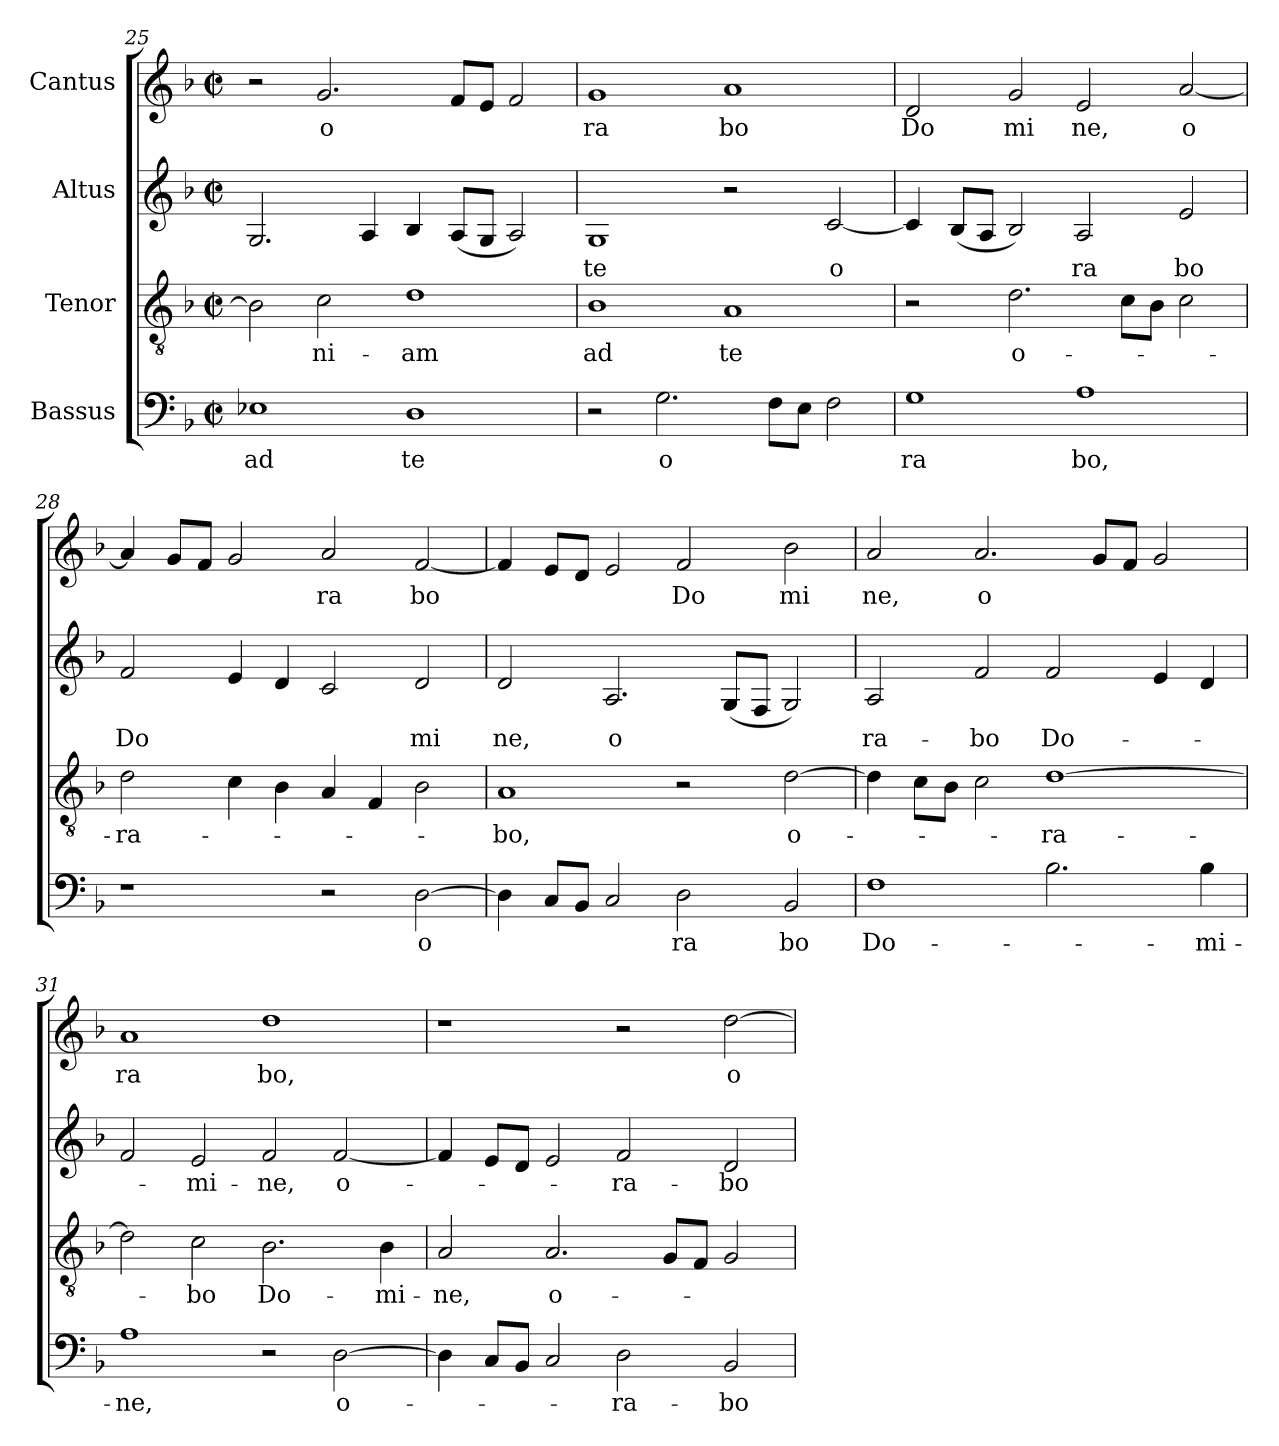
**kern	**text	**kern	**text	**kern	**text	**kern	**text
*part4	*part4	*part3	*part3	*part2	*part2	*part1	*part1
*staff4	*staff4	*staff3	*staff3	*staff2	*staff2	*staff1	*staff1
*I"Bassus	*	*I"Tenor	*	*I"Altus	*	*I"Cantus	*
!!LO:LB:g=z
*clefF4	*	*clefGv2	*	*clefG2	*	*clefG2	*
*k[b-]	*	*k[b-]	*	*k[b-]	*	*k[b-]	*
*F:	*	*F:	*	*F:	*	*F:	*
*M2/2	*	*M2/2	*	*M2/2	*	*M2/2	*
*met(c|)	*	*met(c|)	*	*met(c|)	*	*met(c|)	*
=25	=25	=25	=25	=25	=25	=25	=25
!	!LO:LY:b	!	!	!	!	!	!
1E-X	ad	2B-\]	.	2.G/	.	2r	.
!	!	!	!LO:LY:b	!	!	!	!LO:LY:b
.	.	2c\	ni-	.	.	2.g/	o
.	.	.	.	4A/	.	.	.
!	!LO:LY:b	!	!LO:LY:b	!	!	!	!
1D	te	1d	-am	4B-/	.	.	.
.	.	.	.	(>8A/L	.	8f/L	.
.	.	.	.	8G/J	.	8e/J	.
.	.	.	.	2A/)	.	2f/	.
=26	=26	=26	=26	=26	=26	=26	=26
!	!	!	!LO:LY:b	!	!LO:LY:b	!	!LO:LY:b
2r	.	1B-	ad	1G	te	1g	ra
!	!LO:LY:b	!	!	!	!	!	!
2.G\	o	.	.	.	.	.	.
!	!	!	!LO:LY:b	!	!	!	!LO:LY:b
.	.	1A	te	2r	.	1a	bo
8F\L	.	.	.	.	.	.	.
8E\J	.	.	.	.	.	.	.
!	!	!	!	!	!LO:LY:b	!	!
2F\	.	.	.	[<2c/	o	.	.
=27	=27	=27	=27	=27	=27	=27	=27
!	!LO:LY:b	!	!	!	!	!	!LO:LY:b
1G	ra	2r	.	4c/]	.	2d/	Do
.	.	.	.	(>8B-/L	.	.	.
.	.	.	.	8A/J	.	.	.
!	!	!	!LO:LY:b	!	!	!	!LO:LY:b
.	.	2.d\	o-	2B-/)	.	2g/	mi
!	!LO:LY:b	!	!	!	!LO:LY:b	!	!LO:LY:b
1A	bo,	.	.	2A/	ra	2e/	ne,
.	.	8c\L	.	.	.	.	.
.	.	8B-\J	.	.	.	.	.
!	!	!	!	!	!LO:LY:b	!	!LO:LY:b
.	.	2c\	.	2e/	bo	[<2a/	o
=28	=28	=28	=28	=28	=28	=28	=28
!	!	!	!LO:LY:b	!	!LO:LY:b	!	!
1r	.	2d\	-ra-	2f/	Do	4a/]	.
.	.	.	.	.	.	8g/L	.
.	.	.	.	.	.	8f/J	.
.	.	4c\	.	4e/	.	2g/	.
.	.	4B-\	.	4d/	.	.	.
!	!	!	!	!	!	!	!LO:LY:b
2r	.	4A/	.	2c/	.	2a/	ra
.	.	4F/	.	.	.	.	.
!	!LO:LY:b	!	!	!	!LO:LY:b	!	!LO:LY:b
[>2D\	o	2B-\	.	2d/	mi	[<2f/	bo
=29	=29	=29	=29	=29	=29	=29	=29
!	!	!	!LO:LY:b	!	!LO:LY:b	!	!
4D\]	.	1A	-bo,	2d/	ne,	4f/]	.
8C/L	.	.	.	.	.	8e/L	.
8BB-/J	.	.	.	.	.	8d/J	.
!	!	!	!	!	!LO:LY:b	!	!
2C/	.	.	.	2.A/	o	2e/	.
!	!LO:LY:b	!	!	!	!	!	!LO:LY:b
2D\	ra	2r	.	.	.	2f/	Do
.	.	.	.	(>8G/L	.	.	.
.	.	.	.	8F/J	.	.	.
!	!LO:LY:b	!	!LO:LY:b	!	!	!	!LO:LY:b
2BB-/	bo	[<2d\	o-	2G/)	.	2b-\	mi
!!LO:LB:g=z
=30	=30	=30	=30	=30	=30	=30	=30
!	!LO:LY:b	!	!	!	!LO:LY:b	!	!LO:LY:b
1F	Do-	4d\]	.	2A/	ra-	2a/	ne,
.	.	8c\L	.	.	.	.	.
.	.	8B-\J	.	.	.	.	.
!	!	!	!	!	!LO:LY:b	!	!LO:LY:b
.	.	2c\	.	2f/	-bo	2.a/	o
!	!	!	!LO:LY:b	!	!LO:LY:b	!	!
2.B-\	.	[>1d	-ra-	2f/	Do-	.	.
.	.	.	.	.	.	8g/L	.
.	.	.	.	.	.	8f/J	.
.	.	.	.	4e/	.	2g/	.
!	!LO:LY:b	!	!	!	!	!	!
4B-\	-mi-	.	.	4d/	.	.	.
=31	=31	=31	=31	=31	=31	=31	=31
!	!LO:LY:b	!	!	!	!	!	!LO:LY:b
1A	-ne,	2d\]	.	2f/	.	1a	ra
!	!	!	!LO:LY:b	!	!LO:LY:b	!	!
.	.	2c\	-bo	2e/	-mi-	.	.
!	!	!	!LO:LY:b	!	!LO:LY:b	!	!LO:LY:b
2r	.	2.B-\	Do-	2f/	-ne,	1dd	bo,
!	!LO:LY:b	!	!	!	!LO:LY:b	!	!
[>2D\	o-	.	.	[<2f/	o-	.	.
!	!	!	!LO:LY:b	!	!	!	!
.	.	4B-\	-mi-	.	.	.	.
=32	=32	=32	=32	=32	=32	=32	=32
!	!	!	!LO:LY:b	!	!	!	!
4D\]	.	2A/	-ne,	4f/]	.	1r	.
8C/L	.	.	.	8e/L	.	.	.
8BB-/J	.	.	.	8d/J	.	.	.
!	!	!	!LO:LY:b	!	!	!	!
2C/	.	2.A/	o-	2e/	.	.	.
!	!LO:LY:b	!	!	!	!LO:LY:b	!	!
2D\	-ra-	.	.	2f/	-ra-	2r	.
.	.	8G/L	.	.	.	.	.
.	.	8F/J	.	.	.	.	.
!	!LO:LY:b	!	!	!	!LO:LY:b	!	!LO:LY:b
2BB-/	-bo	2G/	.	2d/	-bo	[>2dd\	o
=	=	=	=	=	=	=	=
*-	*-	*-	*-	*-	*-	*-	*-
